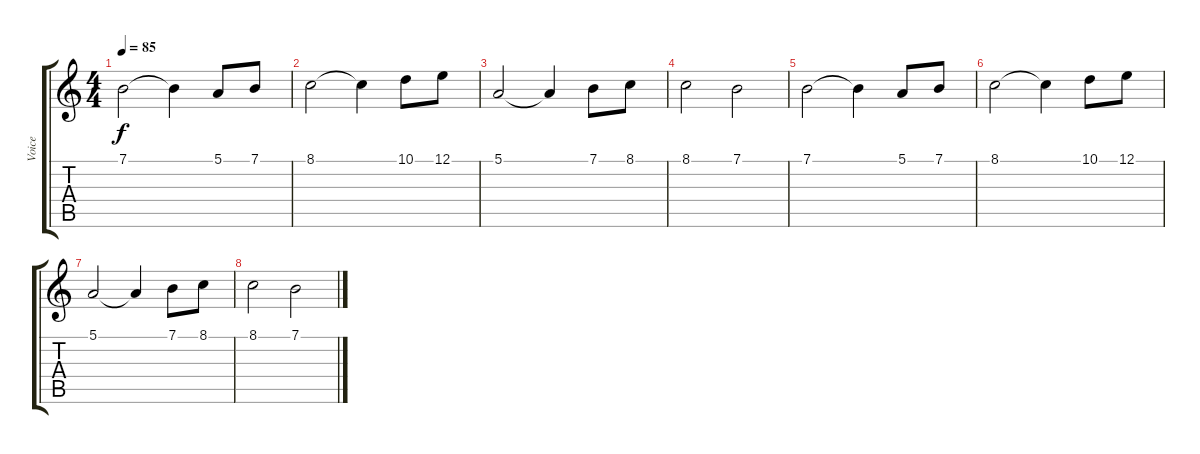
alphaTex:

\track ("Voice" "Voice") {instrument flute}
\staff {score tabs}
\tuning (E4 B3 G3 D3 A2 E2) {hide}
\ts (4 4)
\tempo 85
\clef g2
\ks c
7.1.2{dy f} 7.1{t}.4 5.1.8 7.1.8 |
8.1.2 8.1{t}.4 10.1.8 12.1.8 |
5.1.2 5.1{t}.4 7.1.8 8.1.8 |
8.1.2 7.1.2 |
7.1.2 7.1{t}.4 5.1.8 7.1.8 |
8.1.2 8.1{t}.4 10.1.8 12.1.8 |
5.1.2 5.1{t}.4 7.1.8 8.1.8 |
8.1.2 7.1.2
